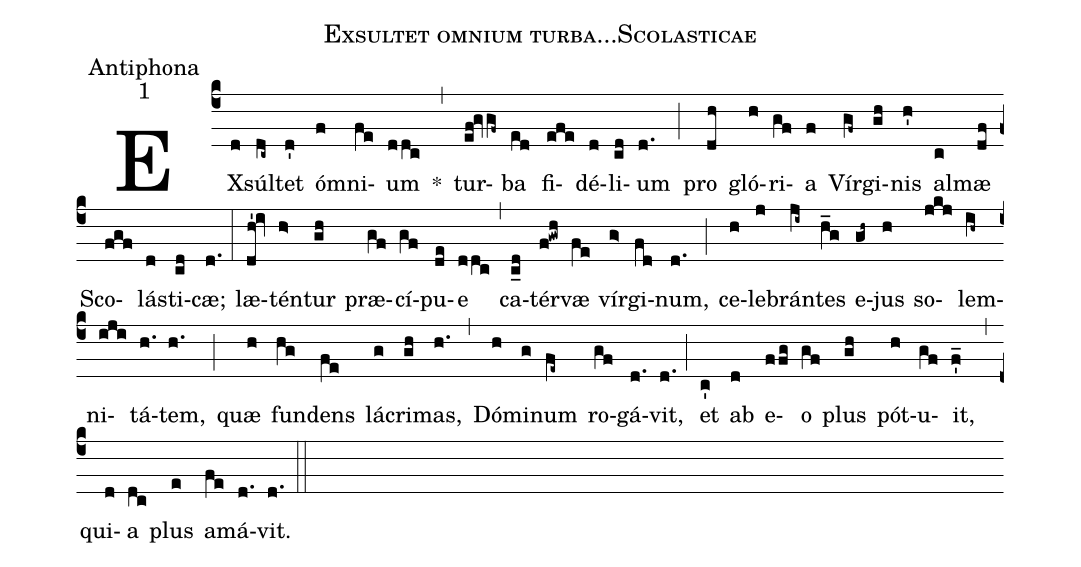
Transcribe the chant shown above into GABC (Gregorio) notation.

name:Exsultet omnium turba...Scolasticae;
office-part:Antiphona;
mode:1;
%%
(c4)EX(d)súl(dc~)tet(d') óm(f)ni(fe)um(ddc) *(,) tur(ef!gvgf~)ba(ed) fi(efe)dé(d)li(cd)um(d.) (;) pro(dh) gló(h)ri(gf)a(f) Vír(gf~)gi(gh)nis(h') al(c)mæ(df) Sco(fgf)lás(d)ti(cd)cæ;(d.) (:) læ(dh'!iv)tén(h>)tur(gh) præ(gf)cí(gf)pu(de)e(ddc) (,) ca(c_d)tér(f!gwh)væ(fe) vír(g>)gi(fd)num,(d.) (;) ce(h)le(j)brán(ji~)tes(h_g) e(gh~)jus(h) so(jkj)lem(ih~)ni(iji)tá(h.)tem,(h.) (;) quæ(h) fun(hg)dens(fe) lá(g)cri(gh)mas,(h.) (,) Dó(h)mi(g)num(fe~) ro(gf)gá(d.)vit,(d.) (;) et(c') ab(d) e(ffg)o(gf) plus(gh) pót(h)u(gf)it,(f'_) (,) qui(d)a(dc) plus(e) a(fe)má(d.)vit.(d.) (::)
